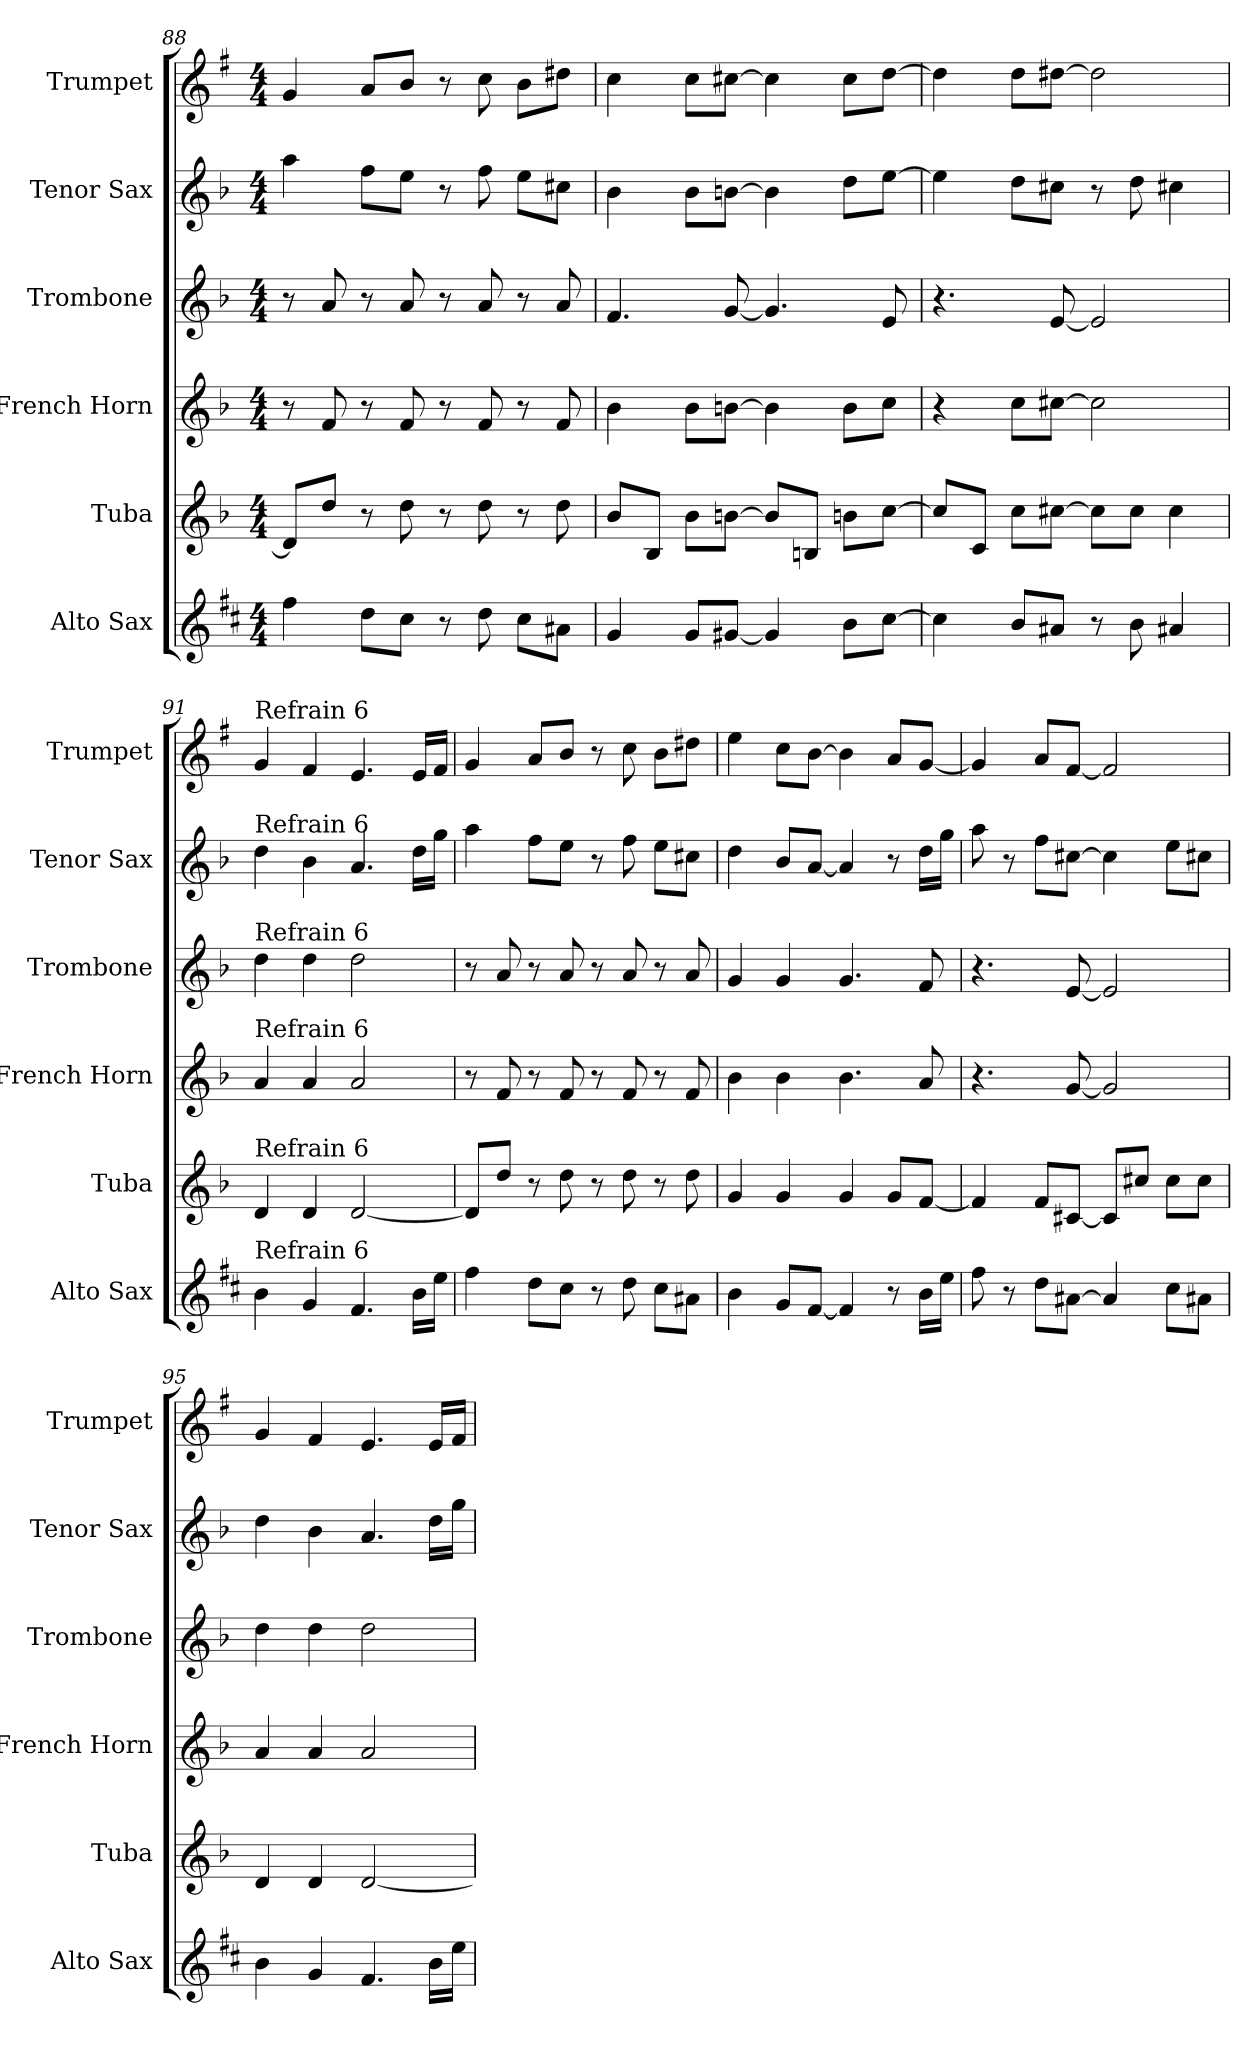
**kern	**kern	**kern	**kern	**kern	**kern
*part6	*part5	*part4	*part3	*part2	*part1
*staff6	*staff5	*staff4	*staff3	*staff2	*staff1
*I"Alto Sax	*I"Tuba	*I"French Horn	*I"Trombone	*I"Tenor Sax	*I"Trumpet
*I'Alto Sax	*I'Tuba	*I'French Horn	*I'Trombone	*I'Tenor Sax	*I'Trumpet
*clefG2	*clefG2	*clefG2	*clefG2	*clefG2	*clefG2
*ITrd5c9	*ITrd15c26	*ITrd8c14	*ITrd8c14	*ITrd8c14	*ITrd1c2
*k[b-]	*k[b-]	*k[b-]	*k[b-]	*k[b-]	*k[b-]
*M4/4	*M4/4	*M4/4	*M4/4	*M4/4	*M4/4
=88	=88	=88	=88	=88	=88
4a	8DDL]	8r	8r	4a	4f
.	8DJ	8F	8A	.	.
8fL	8r	8r	8r	8fL	8gL
8eJ	8D	8F	8A	8eJ	8aJ
8r	8r	8r	8r	8r	8r
8f	8D	8F	8A	8f	8b-
8eL	8r	8r	8r	8eL	8aL
8c#XJ	8D	8F	8A	8c#XJ	8cc#XJ
=89	=89	=89	=89	=89	=89
4B-	8BB-L	4B-	4.F	4B-	4b-
.	8BBB-J	.	.	.	.
8B-L	8BB-L	8B-L	.	8B-L	8b-L
[8BnJ	[8BBnJ	[8BnJ	[8G	[8BnJ	[8bnJ
4B]	8BBL]	4B]	4.G]	4B]	4b]
.	8BBBnJ	.	.	.	.
8dL	8BBnL	8BL	.	8dL	8bL
[8eJ	[8CJ	8cJ	8E	[8eJ	[8ccJ
=90	=90	=90	=90	=90	=90
4e]	8CL]	4r	4.r	4e]	4cc]
.	8CCJ	.	.	.	.
8dL	8CL	8cL	.	8dL	8ccL
8c#XJ	[8C#XJ	[8c#XJ	[8E	8c#XJ	[8cc#XJ
8r	8C#L]	2c#]	2E]	8r	2cc#]
8d	8C#J	.	.	8d	.
4c#X	4C#	.	.	4c#X	.
=91	=91	=91	=91	=91	=91
!	!	!	!	!	!LO:TX:a:t=Refrain 6
!	!	!	!	!LO:TX:a:t=Refrain 6	!
!	!	!	!LO:TX:a:t=Refrain 6	!	!
!	!	!LO:TX:a:t=Refrain 6	!	!	!
!	!LO:TX:a:t=Refrain 6	!	!	!	!
!LO:TX:a:t=Refrain 6	!	!	!	!	!
4d	4DD	4A	4d	4d	4f
4B-	4DD	4A	4d	4B-	4e
4.A	[2DD	2A	2d	4.A	4.d
16dLL	.	.	.	16dLL	16dLL
16gJJ	.	.	.	16gJJ	16eJJ
=92	=92	=92	=92	=92	=92
4a	8DDL]	8r	8r	4a	4f
.	8DJ	8F	8A	.	.
8fL	8r	8r	8r	8fL	8gL
8eJ	8D	8F	8A	8eJ	8aJ
8r	8r	8r	8r	8r	8r
8f	8D	8F	8A	8f	8b-
8eL	8r	8r	8r	8eL	8aL
8c#XJ	8D	8F	8A	8c#XJ	8cc#XJ
=93	=93	=93	=93	=93	=93
4d	4GG	4B-	4G	4d	4dd
8B-L	4GG	4B-	4G	8B-L	8b-L
[8AJ	.	.	.	[8AJ	[8aJ
4A]	4GG	4.B-	4.G	4A]	4a]
8r	8GGL	.	.	8r	8gL
16dLL	[8FFJ	8A	8F	16dLL	[8fJ
16gJJ	.	.	.	16gJJ	.
=94	=94	=94	=94	=94	=94
8a	4FF]	4.r	4.r	8a	4f]
8r	.	.	.	8r	.
8fL	8FFL	.	.	8fL	8gL
[8c#XJ	[8CC#XJ	[8G	[8E	[8c#XJ	[8eJ
4c#]	8CC#L]	2G]	2E]	4c#]	2e]
.	8C#XJ	.	.	.	.
8eL	8C#L	.	.	8eL	.
8c#XJ	8C#J	.	.	8c#XJ	.
=95	=95	=95	=95	=95	=95
4d	4DD	4A	4d	4d	4f
4B-	4DD	4A	4d	4B-	4e
4.A	[2DD	2A	2d	4.A	4.d
16dLL	.	.	.	16dLL	16dLL
16gJJ	.	.	.	16gJJ	16eJJ
=	=	=	=	=	=
*-	*-	*-	*-	*-	*-
